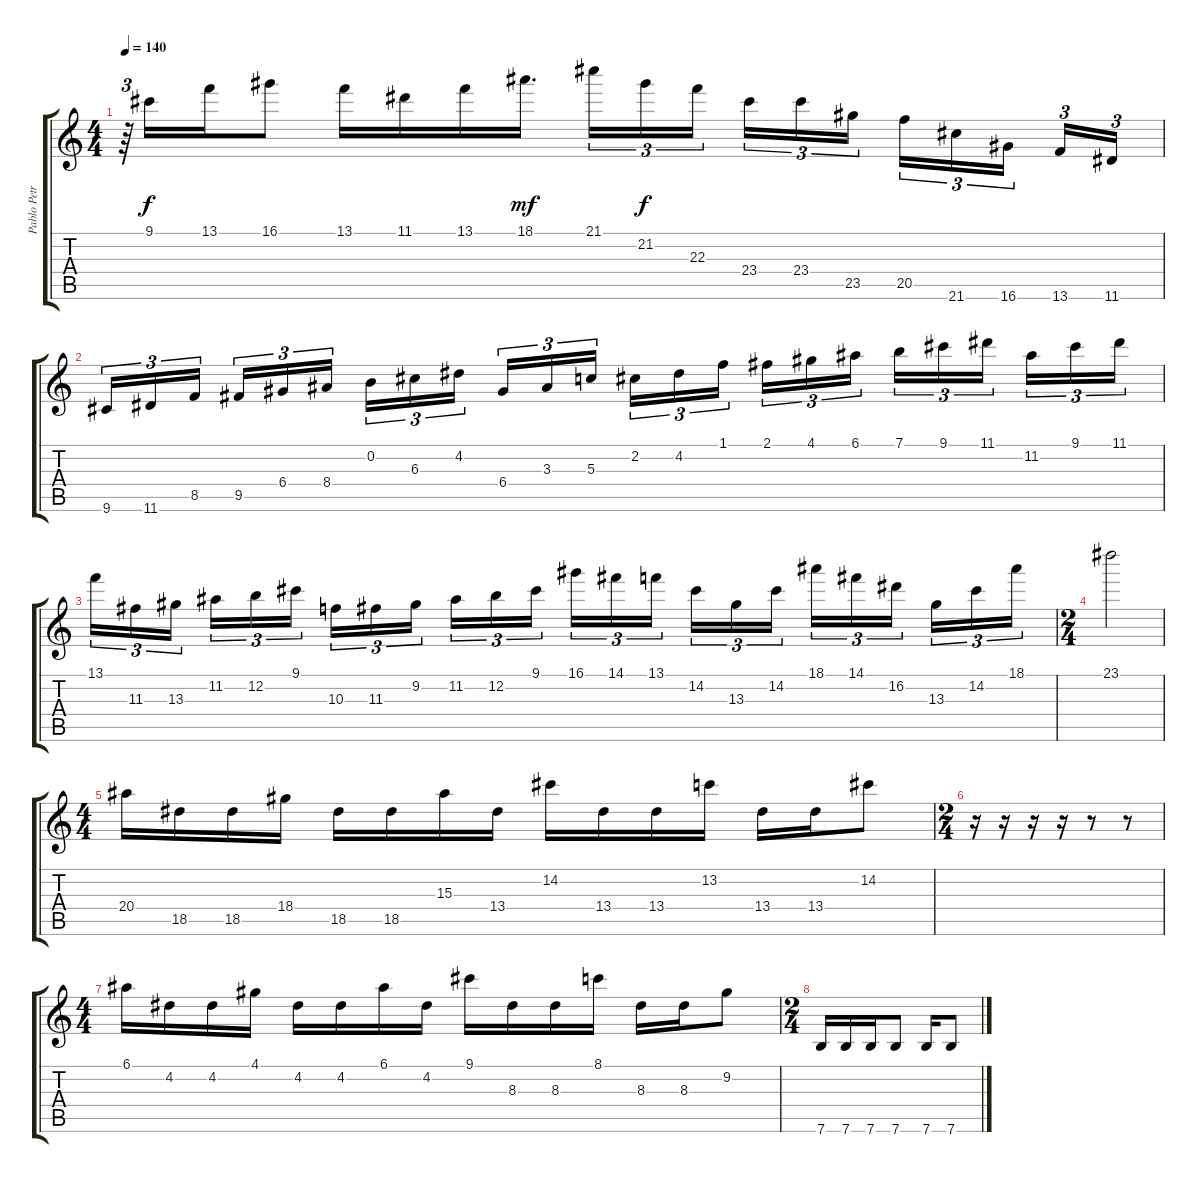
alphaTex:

\track ("Pablo Petrucci García" "Pablo Petr") {instrument distortionguitar}
\staff {score tabs}
\tuning (E4 B3 G3 D3 A2 E2) {hide}
\ts (4 4)
\tempo 140
\clef g2
\ks c
r.64{tu (3 2) dy f} 9.1.16 13.1.16 16.1.8 13.1.16 11.1.16 13.1.16 18.1.16{d dy mf} 21.1.16{tu (3 2)} 21.2.16{tu (3 2) dy f} 22.3.16{tu (3 2)} 23.4.16{tu (3 2)} 23.4.16{tu (3 2)} 23.5.16{tu (3 2)} 20.5.16{tu (3 2)} 21.6.16{tu (3 2)} 16.6.16{tu (3 2)} 13.6.16{tu (3 2)} 11.6.16{tu (3 2)} |
9.6.16{tu (3 2)} 11.6.16{tu (3 2)} 8.5.16{tu (3 2)} 9.5.16{tu (3 2)} 6.4.16{tu (3 2)} 8.4.16{tu (3 2)} 0.2.16{tu (3 2)} 6.3.16{tu (3 2)} 4.2.16{tu (3 2)} 6.4.16{tu (3 2)} 3.3.16{tu (3 2)} 5.3.16{tu (3 2)} 2.2.16{tu (3 2)} 4.2.16{tu (3 2)} 1.1.16{tu (3 2)} 2.1.16{tu (3 2)} 4.1.16{tu (3 2)} 6.1.16{tu (3 2)} 7.1.16{tu (3 2)} 9.1.16{tu (3 2)} 11.1.16{tu (3 2)} 11.2.16{tu (3 2)} 9.1.16{tu (3 2)} 11.1.16{tu (3 2)} |
13.1.16{tu (3 2)} 11.3.16{tu (3 2)} 13.3.16{tu (3 2)} 11.2.16{tu (3 2)} 12.2.16{tu (3 2)} 9.1.16{tu (3 2)} 10.3.16{tu (3 2)} 11.3.16{tu (3 2)} 9.2.16{tu (3 2)} 11.2.16{tu (3 2)} 12.2.16{tu (3 2)} 9.1.16{tu (3 2)} 16.1.16{tu (3 2)} 14.1.16{tu (3 2)} 13.1.16{tu (3 2)} 14.2.16{tu (3 2)} 13.3.16{tu (3 2)} 14.2.16{tu (3 2)} 18.1.16{tu (3 2)} 14.1.16{tu (3 2)} 16.2.16{tu (3 2)} 13.3.16{tu (3 2)} 14.2.16{tu (3 2)} 18.1.16{tu (3 2)} |
\ts (2 4)
23.1.2 |
\ts (4 4)
20.4.16 18.5.16 18.5.16 18.4.16 18.5.16 18.5.16 15.3.16 13.4.16 14.2.16 13.4.16 13.4.16 13.2.16 13.4.16 13.4.16 14.2.8 |
\ts (2 4)
r.16 r.16 r.16 r.16 r.8 r.8 |
\ts (4 4)
6.1.16 4.2.16 4.2.16 4.1.16 4.2.16 4.2.16 6.1.16 4.2.16 9.1.16 8.3.16 8.3.16 8.1.16 8.3.16 8.3.16 9.2.8 |
\ts (2 4)
7.6.16 7.6.16 7.6.16 7.6.8 7.6.16 7.6.8
